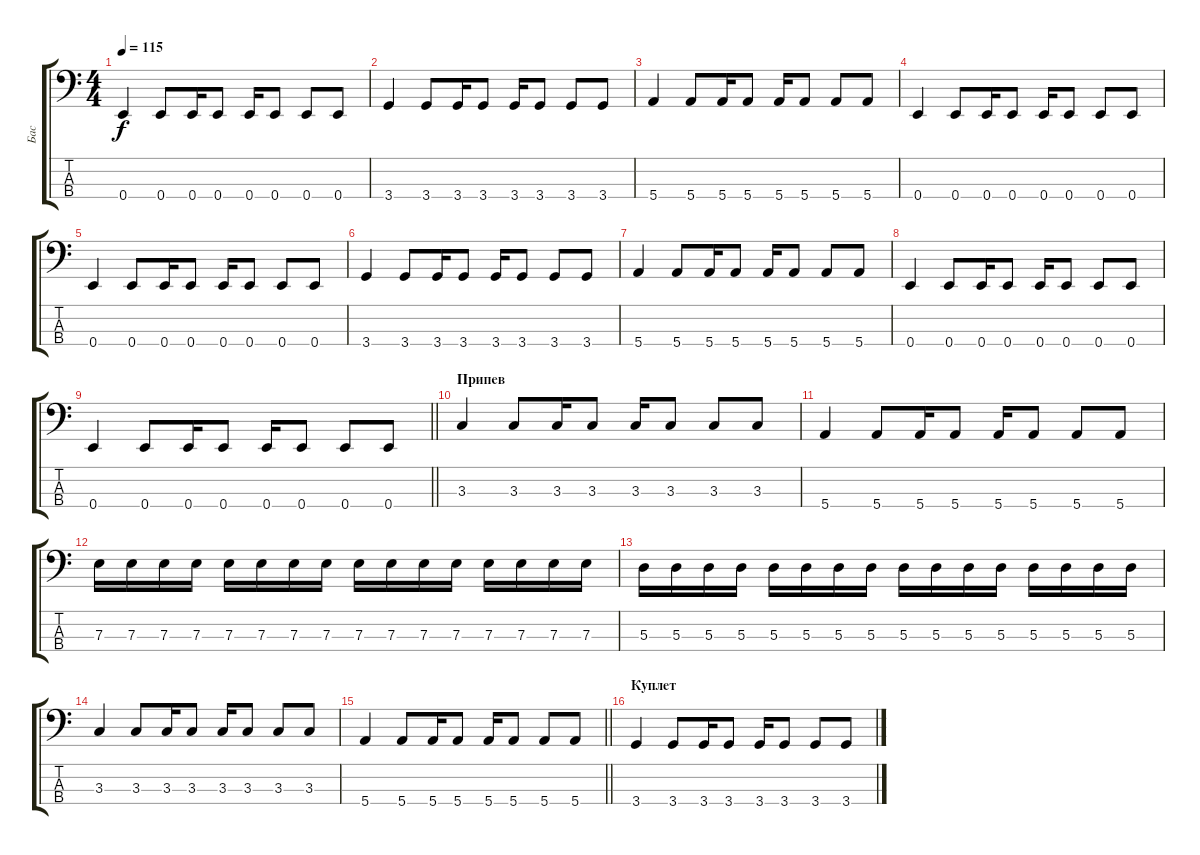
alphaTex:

\track ("Бас" "Бас") {instrument electricbassfinger}
\staff {score tabs}
\tuning (G2 D2 A1 E1) {hide}
\ts (4 4)
\tempo 115
\clef f4
\ks c
0.4.4{dy f} 0.4.8 0.4.16 0.4.8 0.4.16 0.4.8 0.4.8 0.4.8 |
3.4.4 3.4.8 3.4.16 3.4.8 3.4.16 3.4.8 3.4.8 3.4.8 |
5.4.4 5.4.8 5.4.16 5.4.8 5.4.16 5.4.8 5.4.8 5.4.8 |
0.4.4 0.4.8 0.4.16 0.4.8 0.4.16 0.4.8 0.4.8 0.4.8 |
0.4.4 0.4.8 0.4.16 0.4.8 0.4.16 0.4.8 0.4.8 0.4.8 |
3.4.4 3.4.8 3.4.16 3.4.8 3.4.16 3.4.8 3.4.8 3.4.8 |
5.4.4 5.4.8 5.4.16 5.4.8 5.4.16 5.4.8 5.4.8 5.4.8 |
0.4.4 0.4.8 0.4.16 0.4.8 0.4.16 0.4.8 0.4.8 0.4.8 |
\barLineRight lightlight
0.4.4 0.4.8 0.4.16 0.4.8 0.4.16 0.4.8 0.4.8 0.4.8 |
\section ("" "Припев")
3.3.4 3.3.8 3.3.16 3.3.8 3.3.16 3.3.8 3.3.8 3.3.8 |
5.4.4 5.4.8 5.4.16 5.4.8 5.4.16 5.4.8 5.4.8 5.4.8 |
7.3.16 7.3.16 7.3.16 7.3.16 7.3.16 7.3.16 7.3.16 7.3.16 7.3.16 7.3.16 7.3.16 7.3.16 7.3.16 7.3.16 7.3.16 7.3.16 |
5.3.16 5.3.16 5.3.16 5.3.16 5.3.16 5.3.16 5.3.16 5.3.16 5.3.16 5.3.16 5.3.16 5.3.16 5.3.16 5.3.16 5.3.16 5.3.16 |
3.3.4 3.3.8 3.3.16 3.3.8 3.3.16 3.3.8 3.3.8 3.3.8 |
\barLineRight lightlight
5.4.4 5.4.8 5.4.16 5.4.8 5.4.16 5.4.8 5.4.8 5.4.8 |
\section ("" "Куплет")
3.4.4 3.4.8 3.4.16 3.4.8 3.4.16 3.4.8 3.4.8 3.4.8
